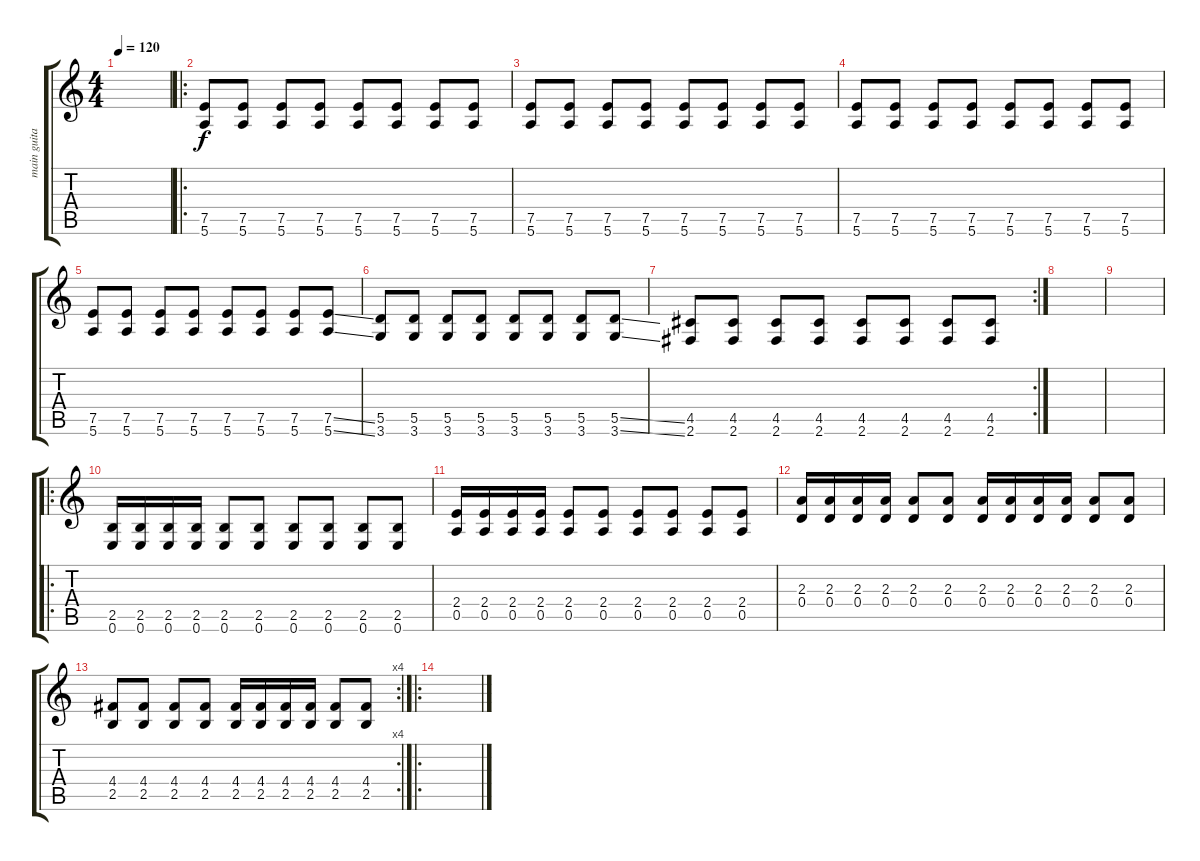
\track ("main guitar" "main guita") {instrument distortionguitar}
\staff {score tabs}
\tuning (E4 B3 G3 D3 A2 E2) {hide}
\ts (4 4)
\tempo 120
\clef g2
\ks c
|
\ro
(7.5 5.6).8{volume 16 balance 8 instrument distortionguitar} (7.5 5.6).8 (7.5 5.6).8 (7.5 5.6).8 (7.5 5.6).8 (7.5 5.6).8 (7.5 5.6).8 (7.5 5.6).8 |
(7.5 5.6).8 (7.5 5.6).8 (7.5 5.6).8 (7.5 5.6).8 (7.5 5.6).8 (7.5 5.6).8 (7.5 5.6).8 (7.5 5.6).8 |
(7.5 5.6).8{volume 16 balance 8 instrument distortionguitar} (7.5 5.6).8 (7.5 5.6).8 (7.5 5.6).8 (7.5 5.6).8 (7.5 5.6).8 (7.5 5.6).8 (7.5 5.6).8 |
(7.5 5.6).8 (7.5 5.6).8 (7.5 5.6).8 (7.5 5.6).8 (7.5 5.6).8 (7.5 5.6).8 (7.5 5.6).8 (7.5{ss} 5.6{ss}).8 |
(5.5 3.6).8{volume 16 balance 8 instrument distortionguitar} (5.5 3.6).8 (5.5 3.6).8 (5.5 3.6).8 (5.5 3.6).8 (5.5 3.6).8 (5.5 3.6).8 (5.5{ss} 3.6{ss}).8 |
\rc 2
(4.5 2.6).8 (4.5 2.6).8 (4.5 2.6).8 (4.5 2.6).8 (4.5 2.6).8 (4.5 2.6).8 (4.5 2.6).8 (4.5 2.6).8 |
|
|
\ro
(2.5 0.6).16{volume 16 balance 8 instrument distortionguitar} (2.5 0.6).16 (2.5 0.6).16 (2.5 0.6).16 (2.5 0.6).8 (2.5 0.6).8 (2.5 0.6).8 (2.5 0.6).8 (2.5 0.6).8 (2.5 0.6).8 |
(2.4 0.5).16 (2.4 0.5).16 (2.4 0.5).16 (2.4 0.5).16 (2.4 0.5).8 (2.4 0.5).8 (2.4 0.5).8 (2.4 0.5).8 (2.4 0.5).8 (2.4 0.5).8 |
(2.3 0.4).16 (2.3 0.4).16 (2.3 0.4).16 (2.3 0.4).16 (2.3 0.4).8 (2.3 0.4).8 (2.3 0.4).16 (2.3 0.4).16 (2.3 0.4).16 (2.3 0.4).16 (2.3 0.4).8 (2.3 0.4).8 |
\rc 4
(4.4 2.5).8 (4.4 2.5).8 (4.4 2.5).8 (4.4 2.5).8 (4.4 2.5).16 (4.4 2.5).16 (4.4 2.5).16 (4.4 2.5).16 (4.4 2.5).8 (4.4 2.5).8 |
\ro
